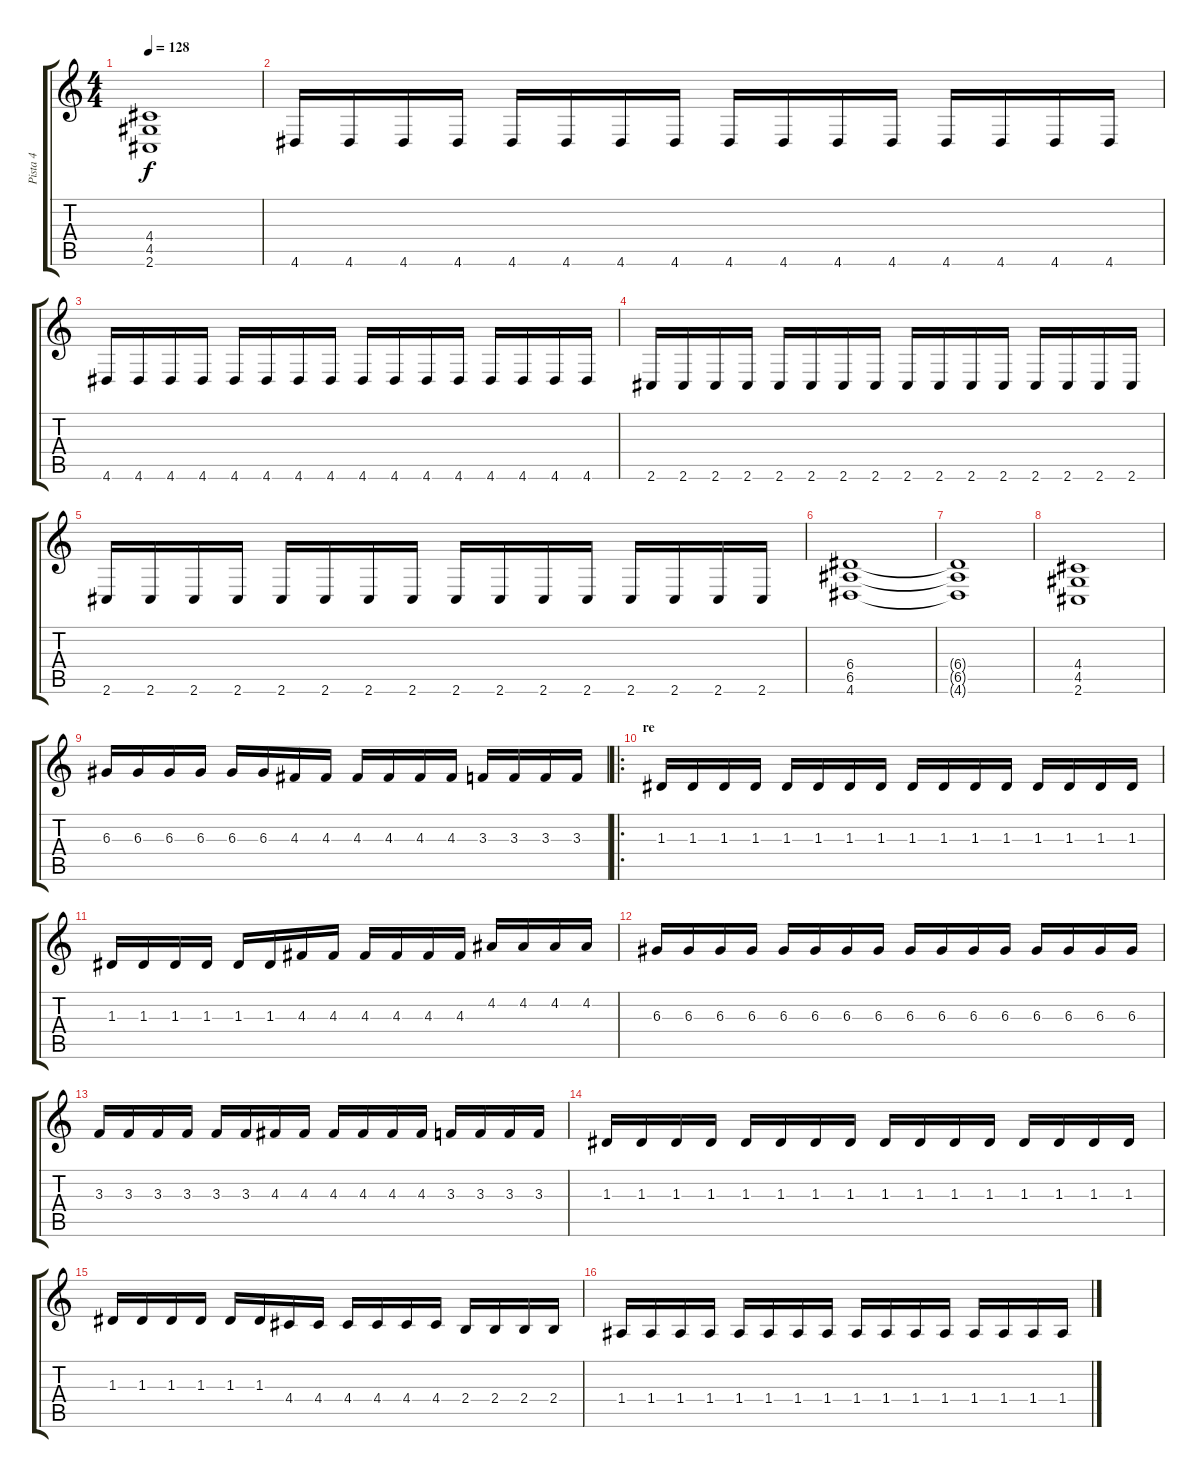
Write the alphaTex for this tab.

\track ("Pista 4" "Pista 4") {instrument overdrivenguitar}
\staff {score tabs}
\tuning (B3 Gb3 D3 A2 E2 B1) {hide}
\ts (4 4)
\tempo 128
\clef g2
\ks c
(4.4{t} 4.5{t} 2.6{t}).1{dy f} |
4.6.16 4.6.16 4.6.16 4.6.16 4.6.16 4.6.16 4.6.16 4.6.16 4.6.16 4.6.16 4.6.16 4.6.16 4.6.16 4.6.16 4.6.16 4.6.16 |
4.6.16 4.6.16 4.6.16 4.6.16 4.6.16 4.6.16 4.6.16 4.6.16 4.6.16 4.6.16 4.6.16 4.6.16 4.6.16 4.6.16 4.6.16 4.6.16 |
2.6.16 2.6.16 2.6.16 2.6.16 2.6.16 2.6.16 2.6.16 2.6.16 2.6.16 2.6.16 2.6.16 2.6.16 2.6.16 2.6.16 2.6.16 2.6.16 |
2.6.16 2.6.16 2.6.16 2.6.16 2.6.16 2.6.16 2.6.16 2.6.16 2.6.16 2.6.16 2.6.16 2.6.16 2.6.16 2.6.16 2.6.16 2.6.16 |
(6.4 6.5 4.6).1 |
(6.4{t} 6.5{t} 4.6{t}).1 |
(4.4 4.5 2.6).1 |
6.3.16 6.3.16 6.3.16 6.3.16 6.3.16 6.3.16 4.3.16 4.3.16 4.3.16 4.3.16 4.3.16 4.3.16 3.3.16 3.3.16 3.3.16 3.3.16 |
\ro
\section ("" "re")
1.3.16 1.3.16 1.3.16 1.3.16 1.3.16 1.3.16 1.3.16 1.3.16 1.3.16 1.3.16 1.3.16 1.3.16 1.3.16 1.3.16 1.3.16 1.3.16 |
1.3.16 1.3.16 1.3.16 1.3.16 1.3.16 1.3.16 4.3.16 4.3.16 4.3.16 4.3.16 4.3.16 4.3.16 4.2.16 4.2.16 4.2.16 4.2.16 |
6.3.16 6.3.16 6.3.16 6.3.16 6.3.16 6.3.16 6.3.16 6.3.16 6.3.16 6.3.16 6.3.16 6.3.16 6.3.16 6.3.16 6.3.16 6.3.16 |
3.3.16 3.3.16 3.3.16 3.3.16 3.3.16 3.3.16 4.3.16 4.3.16 4.3.16 4.3.16 4.3.16 4.3.16 3.3.16 3.3.16 3.3.16 3.3.16 |
1.3.16 1.3.16 1.3.16 1.3.16 1.3.16 1.3.16 1.3.16 1.3.16 1.3.16 1.3.16 1.3.16 1.3.16 1.3.16 1.3.16 1.3.16 1.3.16 |
1.3.16 1.3.16 1.3.16 1.3.16 1.3.16 1.3.16 4.4.16 4.4.16 4.4.16 4.4.16 4.4.16 4.4.16 2.4.16 2.4.16 2.4.16 2.4.16 |
1.4.16 1.4.16 1.4.16 1.4.16 1.4.16 1.4.16 1.4.16 1.4.16 1.4.16 1.4.16 1.4.16 1.4.16 1.4.16 1.4.16 1.4.16 1.4.16
